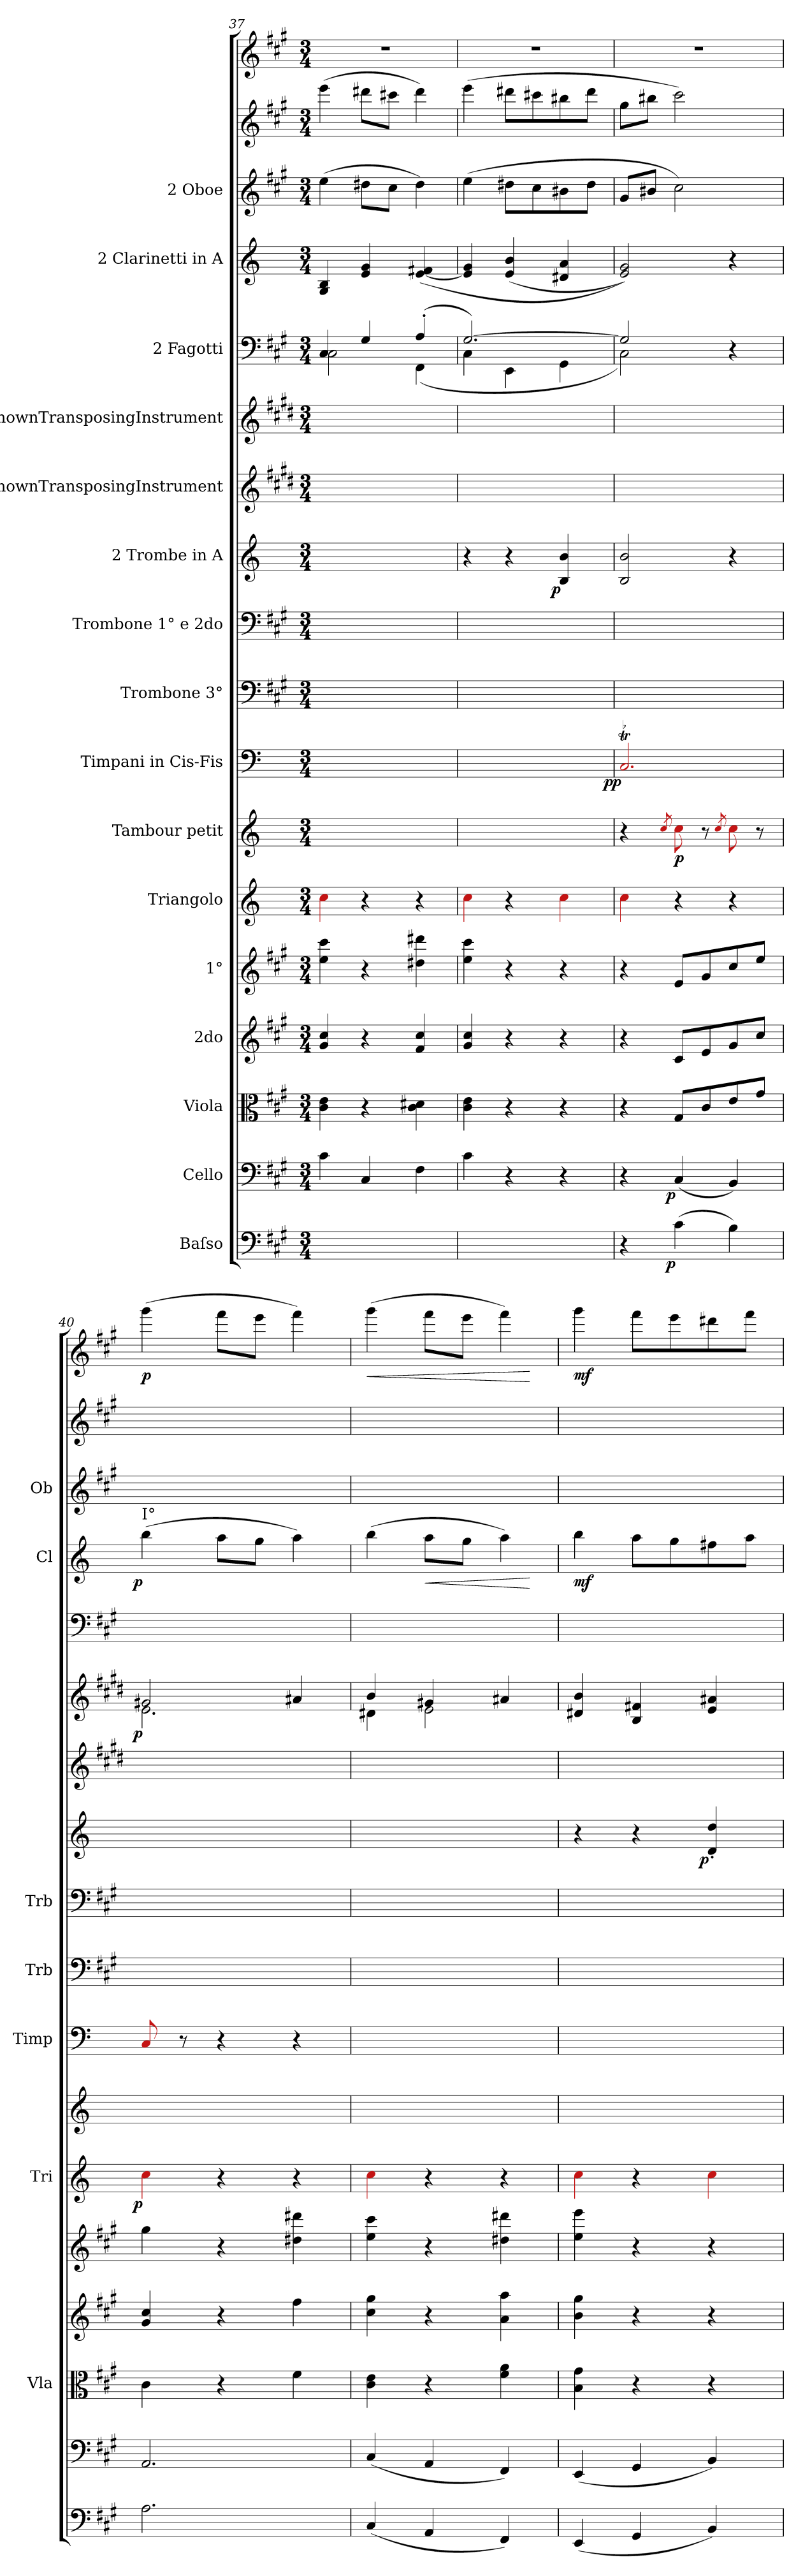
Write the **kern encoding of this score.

**kern	**dynam	**kern	**dynam	**kern	**kern	**kern	**kern	**dynam	**kern	**dynam	**kern	**dynam	**kern	**kern	**kern	**dynam	**kern	**kern	**dynam	**kern	**kern	**dynam	**kern	**kern	**kern	**dynam
*part18	*part18	*part17	*part17	*part16	*part15	*part14	*part13	*part13	*part12	*part12	*part11	*part11	*part10	*part9	*part8	*part8	*part7	*part6	*part6	*part5	*part4	*part4	*part3	*part2	*part1	*part1
*staff18	*staff18	*staff17	*staff17	*staff16	*staff15	*staff14	*staff13	*staff13	*staff12	*staff12	*staff11	*staff11	*staff10	*staff9	*staff8	*staff8	*staff7	*staff6	*staff6	*staff5	*staff4	*staff4	*staff3	*staff2	*staff1	*staff1
*I"Baſso	*	*I"Cello	*	*I"Viola	*I"2do	*I"1°	*I"Triangolo	*	*I"Tambour petit	*	*I"Timpani in Cis-Fis	*	*I"Trombone 3°	*I"Trombone 1° e 2do	*I"2 Trombe in A	*	*I"UnknownTransposingInstrument	*I"UnknownTransposingInstrument	*	*I"2 Fagotti	*I"2 Clarinetti in A	*	*I"2 Oboe	*	*	*
*	*	*	*	*I'Vla	*	*	*I'Tri	*	*	*	*I'Timp	*	*I'Trb	*I'Trb	*	*	*	*	*	*	*I'Cl	*	*I'Ob	*	*	*
*clefF4	*	*clefF4	*	*clefC3	*clefG2	*clefG2	*clefG2	*	*clefG2	*	*clefF4	*	*clefF4	*clefF4	*clefG2	*	*clefG2	*clefG2	*	*clefF4	*clefG2	*	*clefG2	*clefG2	*clefG2	*
*	*	*	*	*	*	*	*	*	*	*	*	*	*	*	*ITrd2c3	*	*ITrd4c7	*ITrd4c7	*	*	*ITrd2c3	*	*	*	*	*
*k[f#c#g#]	*	*k[f#c#g#]	*	*k[f#c#g#]	*k[f#c#g#]	*k[f#c#g#]	*k[]	*	*k[]	*	*k[]	*	*k[f#c#g#]	*k[f#c#g#]	*k[f#c#g#]	*	*k[f#c#g#]	*k[f#c#g#]	*	*k[f#c#g#]	*k[f#c#g#]	*	*k[f#c#g#]	*k[f#c#g#]	*k[f#c#g#]	*
*M3/4	*	*M3/4	*	*M3/4	*M3/4	*M3/4	*M3/4	*	*M3/4	*	*M3/4	*	*M3/4	*M3/4	*M3/4	*	*M3/4	*M3/4	*	*M3/4	*M3/4	*	*M3/4	*M3/4	*M3/4	*
=37	=37	=37	=37	=37	=37	=37	=37	=37	=37	=37	=37	=37	=37	=37	=37	=37	=37	=37	=37	=37	=37	=37	=37	=37	=37	=37
*	*	*	*	*	*	*	*	*	*	*	*	*	*	*	*	*	*	*	*	*^	*	*	*	*	*	*
2.ryy	.	4c#\	.	4c#\ 4e\	4g#/ 4cc#/	4ee\ 4ccc#\	4Rcc\	.	2.ryy	.	2.ryy	.	2.ryy	2.ryy	2.ryy	.	2.ryy	2.ryy	.	4C#/	2C#\	4E/ 4G#/	.	(4ee\	(4eee\	2.r	.
.	.	4C#/	.	4r	4r	4r	4r	.	.	.	.	.	.	.	.	.	.	.	.	4G#/	.	4c#/ 4e/	.	8dd#X\L	8ddd#X\L	.	.
.	.	.	.	.	.	.	.	.	.	.	.	.	.	.	.	.	.	.	.	.	.	.	.	8cc#\J	8ccc#X\J	.	.
.	.	4F#\	.	4c#\ 4d#X\	4f#/ 4cc#/	4dd#X\ 4ddd#X\	4r	.	.	.	.	.	.	.	.	.	.	.	.	(4A'/	(4FF#\	(>[4c#/ 4d#X/	.	4dd#\)	4ddd#\)	.	.
=38	=38	=38	=38	=38	=38	=38	=38	=38	=38	=38	=38	=38	=38	=38	=38	=38	=38	=38	=38	=38	=38	=38	=38	=38	=38	=38	=38
2.ryy	.	4c#\	.	4c#\ 4e\	4g#/ 4cc#/	4ee\ 4ccc#\	4Rcc\	.	2.ryy	.	2.ryy	.	2.ryy	2.ryy	4r	.	2.ryy	2.ryy	.	[2.G#/)	4C#\	4c#]/ 4e/	.	(4ee\	(4eee\	2.r	.
.	.	4r	.	4r	4r	4r	4r	.	.	.	.	.	.	.	4r	.	.	.	.	.	4EE\	(4c#/ 4g#/	.	8dd#X\L	8ddd#X\L	.	.
.	.	.	.	.	.	.	.	.	.	.	.	.	.	.	.	.	.	.	.	.	.	.	.	8cc#\	8ccc#X\	.	.
!	!	!	!	!	!	!	!	!	!	!	!	!	!	!	!	!LO:DY:rj	!	!	!	!	!	!	!	!	!	!	!
.	.	4r	.	4r	4r	4r	4Rcc\	.	.	.	.	.	.	.	4G#/ 4g#/	p	.	.	.	.	4GG#\	4B#X/ 4f#/	.	8b#X\	8bb#X\	.	.
.	.	.	.	.	.	.	.	.	.	.	.	.	.	.	.	.	.	.	.	.	.	.	.	8dd#\J	8ddd#\J	.	.
=39	=39	=39	=39	=39	=39	=39	=39	=39	=39	=39	=39	=39	=39	=39	=39	=39	=39	=39	=39	=39	=39	=39	=39	=39	=39	=39	=39
!	!	!	!	!	!	!	!	!	!	!	!	!LO:DY:rj	!	!	!	!	!	!	!	!	!	!	!	!	!	!	!
4r	.	4r	.	4r	4r	4r	4Rcc\	.	4r	.	2.Rat/	pp	2.ryy	2.ryy	2G#/ 2g#/	.	2.ryy	2.ryy	.	2G#/]	2C#\)	2c#/ 2e/))	.	8g#/L	8gg#\L	2.r	.
.	.	.	.	.	.	.	.	.	.	.	.	.	.	.	.	.	.	.	.	.	.	.	.	8b#X/J	8bb#X\J	.	.
.	.	.	.	.	.	.	.	.	8qRcc/	.	.	.	.	.	.	.	.	.	.	.	.	.	.	.	.	.	.
!	!LO:DY:rj	!	!LO:DY:rj	!	!	!	!	!	!	!	!	!	!	!	!	!	!	!	!	!	!	!	!	!	!	!	!
(4c#\	p	(4C#/	p	8G#/L	8c#/L	8e/L	4r	.	8Rcc\	p	.	.	.	.	.	.	.	.	.	.	.	.	.	2cc#\)	2ccc#\)	.	.
.	.	.	.	8c#/	8e/	8g#/	.	.	8r	.	.	.	.	.	.	.	.	.	.	.	.	.	.	.	.	.	.
.	.	.	.	.	.	.	.	.	8qRcc/	.	.	.	.	.	.	.	.	.	.	.	.	.	.	.	.	.	.
4B\)	.	4BB/)	.	8e/	8g#/	8cc#/	4r	.	8Rcc\	.	.	.	.	.	4r	.	.	.	.	4r	4ryy	4r	.	.	.	.	.
.	.	.	.	8g#/J	8cc#/J	8ee/J	.	.	8r	.	.	.	.	.	.	.	.	.	.	.	.	.	.	.	.	.	.
*	*	*	*	*	*	*	*	*	*	*	*	*	*	*	*	*	*	*	*	*v	*v	*	*	*	*	*	*
=40	=40	=40	=40	=40	=40	=40	=40	=40	=40	=40	=40	=40	=40	=40	=40	=40	=40	=40	=40	=40	=40	=40	=40	=40	=40	=40
*	*	*	*	*	*	*	*	*	*	*	*	*	*	*	*	*	*	*^	*	*	*	*	*	*	*	*
!	!	!	!	!	!	!	!	!	!	!	!	!	!	!	!	!	!	!	!	!	!	!LO:TX:a:t=I°	!	!	!	!	!
!	!	!	!	!	!	!	!	!LO:DY:rj	!	!	!	!	!	!	!	!	!	!	!	!LO:DY:rj	!	!	!LO:DY:rj	!	!	!	!
2.A\	.	2.AA/	.	4c#\	4g#/ 4cc#/	4gg#\	4Rcc\	p	2.ryy	.	8RaTTT/	.	2.ryy	2.ryy	2.ryy	.	2.ryy	2c#X/	2.A\	p	2.ryy	(4gg#\	p	2.ryy	2.ryy	(4ggg#\	p
.	.	.	.	.	.	.	.	.	.	.	8r	.	.	.	.	.	.	.	.	.	.	.	.	.	.	.	.
.	.	.	.	4r	4r	4r	4r	.	.	.	4r	.	.	.	.	.	.	.	.	.	.	8ff#\L	.	.	.	8fff#\L	.
.	.	.	.	.	.	.	.	.	.	.	.	.	.	.	.	.	.	.	.	.	.	8ee\J	.	.	.	8eee\J	.
.	.	.	.	4f#\	4ff#\	4dd#X\ 4ddd#X\	4r	.	.	.	4r	.	.	.	.	.	.	4d#X/	.	.	.	4ff#\)	.	.	.	4fff#\)	.
=41	=41	=41	=41	=41	=41	=41	=41	=41	=41	=41	=41	=41	=41	=41	=41	=41	=41	=41	=41	=41	=41	=41	=41	=41	=41	=41	=41
!	!	!	!	!	!	!	!	!	!	!	!	!	!	!	!	!	!	!	!	!	!	!	!	!	!	!	!LO:HP:b
(4C#/	.	(4C#/	.	4c#\ 4e\	4cc#\ 4gg#\	4ee\ 4ccc#\	4Rcc\	.	2.ryy	.	2.ryy	.	2.ryy	2.ryy	2.ryy	.	2.ryy	4e/	4G#X\	.	2.ryy	(4gg#\	.	2.ryy	2.ryy	(4ggg#\	<
!	!	!	!	!	!	!	!	!	!	!	!	!	!	!	!	!	!	!	!	!	!	!	!LO:HP:b	!	!	!	!
4AA/	.	4AA/	.	4r	4r	4r	4r	.	.	.	.	.	.	.	.	.	.	4c#X/	2A\	.	.	8ff#\L	<	.	.	8fff#\L	.
.	.	.	.	.	.	.	.	.	.	.	.	.	.	.	.	.	.	.	.	.	.	8ee\J	.	.	.	8eee\J	.
4FF#/)	.	4FF#/)	.	4f#\ 4a\	4a\ 4aa\	4dd#X\ 4ddd#X\	4r	.	.	.	.	.	.	.	.	.	.	4d#X/	.	.	.	4ff#\)	.	.	.	4fff#\)	.
*	*	*	*	*	*	*	*	*	*	*	*	*	*	*	*	*	*	*v	*v	*	*	*	*	*	*	*	*
.	.	.	.	.	.	.	.	.	.	.	.	.	.	.	.	.	.	.	.	.	.	[	.	.	.	[
=42	=42	=42	=42	=42	=42	=42	=42	=42	=42	=42	=42	=42	=42	=42	=42	=42	=42	=42	=42	=42	=42	=42	=42	=42	=42	=42
(4EE/	.	(4EE/	.	4B\ 4g#\	4b\ 4gg#\	4ee\ 4eee\	4Rcc\	.	2.ryy	.	2.ryy	.	2.ryy	2.ryy	4r	.	2.ryy	4G#X/ 4e/	.	2.ryy	4gg#\	mf	2.ryy	2.ryy	4ggg#\	mf
4GG#/	.	4GG#/	.	4r	4r	4r	4r	.	.	.	.	.	.	.	4r	.	.	4E/ 4Bn/	.	.	8ff#\L	.	.	.	8fff#\L	.
.	.	.	.	.	.	.	.	.	.	.	.	.	.	.	.	.	.	.	.	.	8ee\	.	.	.	8eee\	.
!	!	!	!	!	!	!	!	!	!	!	!	!	!	!	!	!LO:DY:rj	!	!	!	!	!	!	!	!	!	!
4BB/)	.	4BB/)	.	4r	4r	4r	4Rcc\	.	.	.	.	.	.	.	4B'/ 4b'/	p	.	4A/ 4d#X/	.	.	8dd#X\	.	.	.	8ddd#X\	.
.	.	.	.	.	.	.	.	.	.	.	.	.	.	.	.	.	.	.	.	.	8ff#\J	.	.	.	8fff#\J	.
=	=	=	=	=	=	=	=	=	=	=	=	=	=	=	=	=	=	=	=	=	=	=	=	=	=	=
*-	*-	*-	*-	*-	*-	*-	*-	*-	*-	*-	*-	*-	*-	*-	*-	*-	*-	*-	*-	*-	*-	*-	*-	*-	*-	*-
